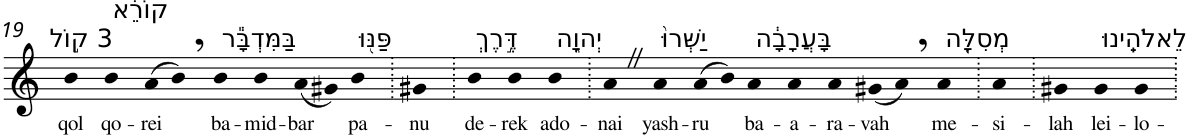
**kern	**text
*part1	*part1
*staff1	*staff1
*I"Piano	*
*I'Pno	*
!!LO:PB:g=z
*clefG2	*
*k[]	*
=19	=19
!LO:TX:a:t=3 ק֣וֹל	!
!	!LO:LY:b
4b	qol
!LO:TX:a:t=קוֹרֵ֔א	!
!	!LO:LY:b
4b	qo-
!	!LO:LY:b
(8a	-rei
8b,)	.
!LO:TX:a:t=בַּמִּדְבָּ֕ר	!
!	!LO:LY:b
4b	ba-
!	!LO:LY:b
4b	-mid-
!	!LO:LY:b
(8a	-bar
8g#X)	.
!LO:TX:a:t=פַּנּ֖וּ	!
!	!LO:LY:b
4b	pa-
=20.	=20.
!	!LO:LY:b
4g#X	-nu
=21.	=21.
!LO:TX:a:t=דֶּ֣רֶךְ	!
!	!LO:LY:b
4b	de-
!	!LO:LY:b
4b	-rek
!LO:TX:a:t=יְהוָ֑ה	!
!	!LO:LY:b
4b	ado-
=22.	=22.
!	!LO:LY:b
4aZ	-nai
!LO:TX:a:t=יַשְּׁרוּ֙	!
!	!LO:LY:b
4a	yash-
!	!LO:LY:b
(8a	-ru
8b)	.
!LO:TX:a:t=בָּעֲרָבָ֔ה	!
!	!LO:LY:b
4a	ba-
!	!LO:LY:b
4a	-a-
!	!LO:LY:b
4a	-ra-
!	!LO:LY:b
(8g#X	-vah
8a,)	.
!LO:TX:a:t=מְסִלָּ֖ה	!
!	!LO:LY:b
4a	me-
=23.	=23.
!	!LO:LY:b
4a	-si-
=24.	=24.
!	!LO:LY:b
4g#X	-lah
!LO:TX:a:t=לֵאלֹהֵֽינוּ	!
!	!LO:LY:b
4g#	lei-
!	!LO:LY:b
4g#	-lo-
=.	=.
*-	*-
